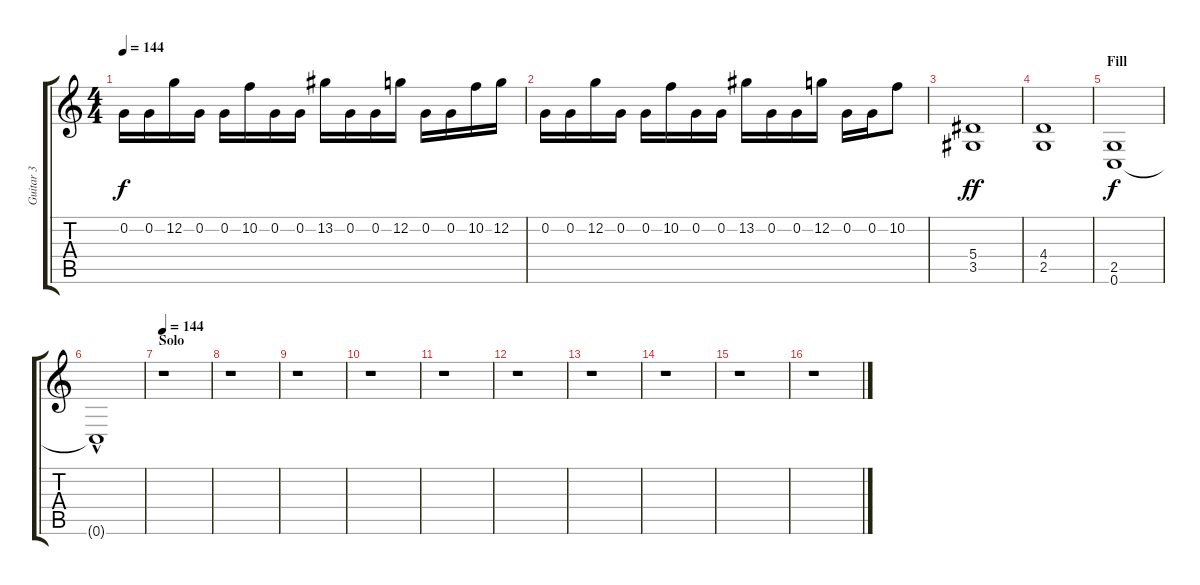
\track ("Guitar 3" "Guitar 3") {instrument distortionguitar}
\staff {score tabs}
\tuning (C4 G3 Eb3 Bb2 F2 C2) {hide}
\ts (4 4)
\tempo 144
\clef g2
\ks c
0.2.16{dy f} 0.2.16 12.2.16 0.2.16 0.2.16 10.2.16 0.2.16 0.2.16 13.2.16 0.2.16 0.2.16 12.2.16 0.2.16 0.2.16 10.2.16 12.2.16 |
0.2.16 0.2.16 12.2.16 0.2.16 0.2.16 10.2.16 0.2.16 0.2.16 13.2.16 0.2.16 0.2.16 12.2.16 0.2.16 0.2.16 10.2.8 |
(5.4 3.5).1{dy ff} |
(4.4 2.5).1 |
\section ("" "Fill")
(2.5 0.6).1{dy f} |
0.6{hac t}.1 |
\section ("" "Solo")
\tempo 144
r.1 |
r.1 |
r.1 |
r.1 |
r.1 |
r.1 |
r.1 |
r.1 |
r.1 |
r.1
